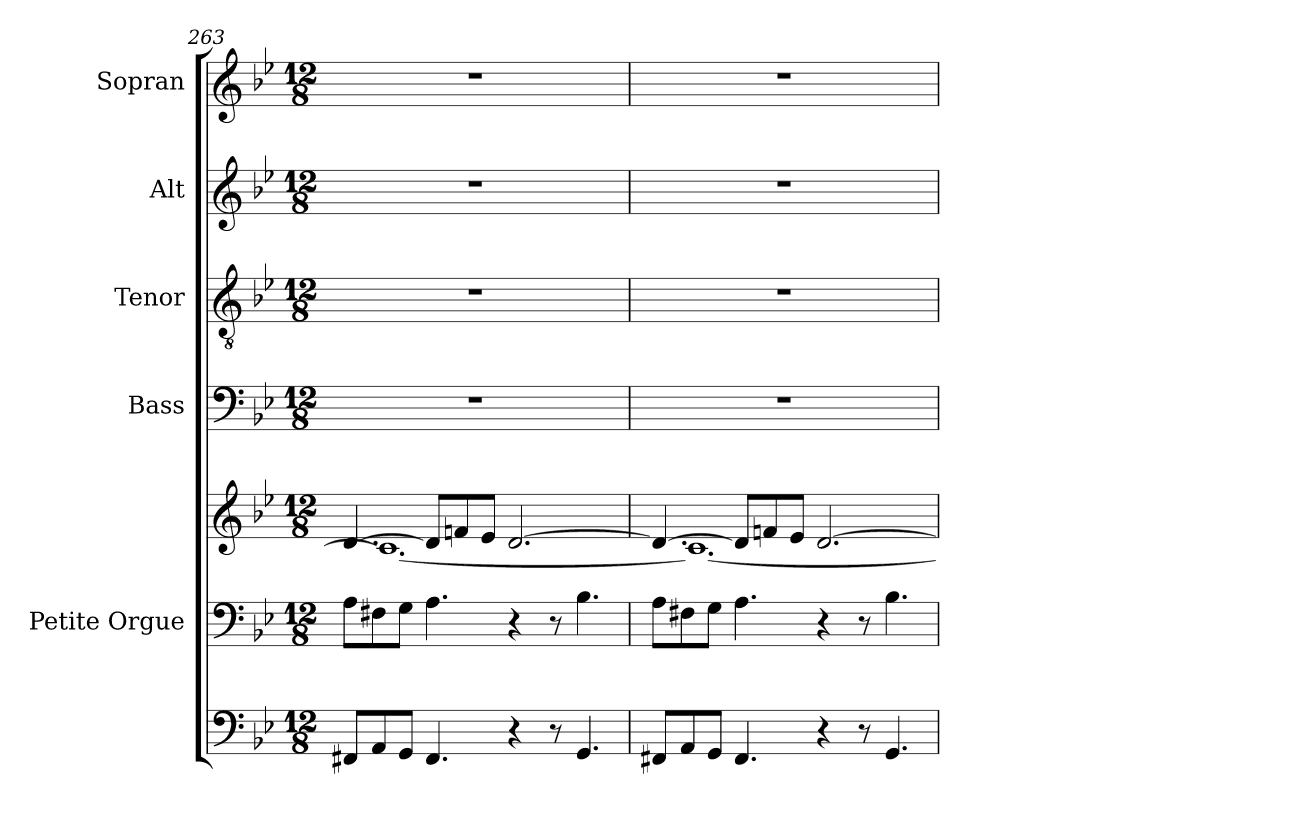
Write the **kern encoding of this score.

**kern	**kern	**kern	**kern	**kern	**kern	**kern
*part6	*part5	*part5	*part4	*part3	*part2	*part1
*staff7	*staff6	*staff5	*staff4	*staff3	*staff2	*staff1
*	*I"Petite Orgue	*	*I"Bass	*I"Tenor	*I"Alt	*I"Sopran
*	*I'Org. 1	*	*I'B.	*I'T.	*I'A.	*I'S.
*clefF4	*clefF4	*clefG2	*clefF4	*clefGv2	*clefG2	*clefG2
*k[b-e-]	*k[b-e-]	*k[b-e-]	*k[b-e-]	*k[b-e-]	*k[b-e-]	*k[b-e-]
*B-:	*B-:	*B-:	*B-:	*B-:	*B-:	*B-:
*M12/8	*M12/8	*M12/8	*M12/8	*M12/8	*M12/8	*M12/8
=263	=263	=263	=263	=263	=263	=263
*	*	*^	*	*	*	*
8FF#X/L	8A\L	[>4.d/	1.c_	1.r	1.r	1.r	1.r
8AA/	8F#X\	.	.	.	.	.	.
8GG/J	8G\J	.	.	.	.	.	.
4.FF#/	4.A\	8d/L]	.	.	.	.	.
.	.	8fn/	.	.	.	.	.
.	.	8e-/J	.	.	.	.	.
4r	4r	[>2.d/	.	.	.	.	.
8r	8r	.	.	.	.	.	.
4.GG/	4.B-\	.	.	.	.	.	.
=264	=264	=264	=264	=264	=264	=264	=264
8FF#X/L	8A\L	4.d/_	1.c_	1.r	1.r	1.r	1.r
8AA/	8F#X\	.	.	.	.	.	.
8GG/J	8G\J	.	.	.	.	.	.
4.FF#/	4.A\	8d/L]	.	.	.	.	.
.	.	8fn/	.	.	.	.	.
.	.	8e-/J	.	.	.	.	.
4r	4r	[>2.d/	.	.	.	.	.
8r	8r	.	.	.	.	.	.
4.GG/	4.B-\	.	.	.	.	.	.
*	*	*v	*v	*	*	*	*
=	=	=	=	=	=	=
*-	*-	*-	*-	*-	*-	*-
